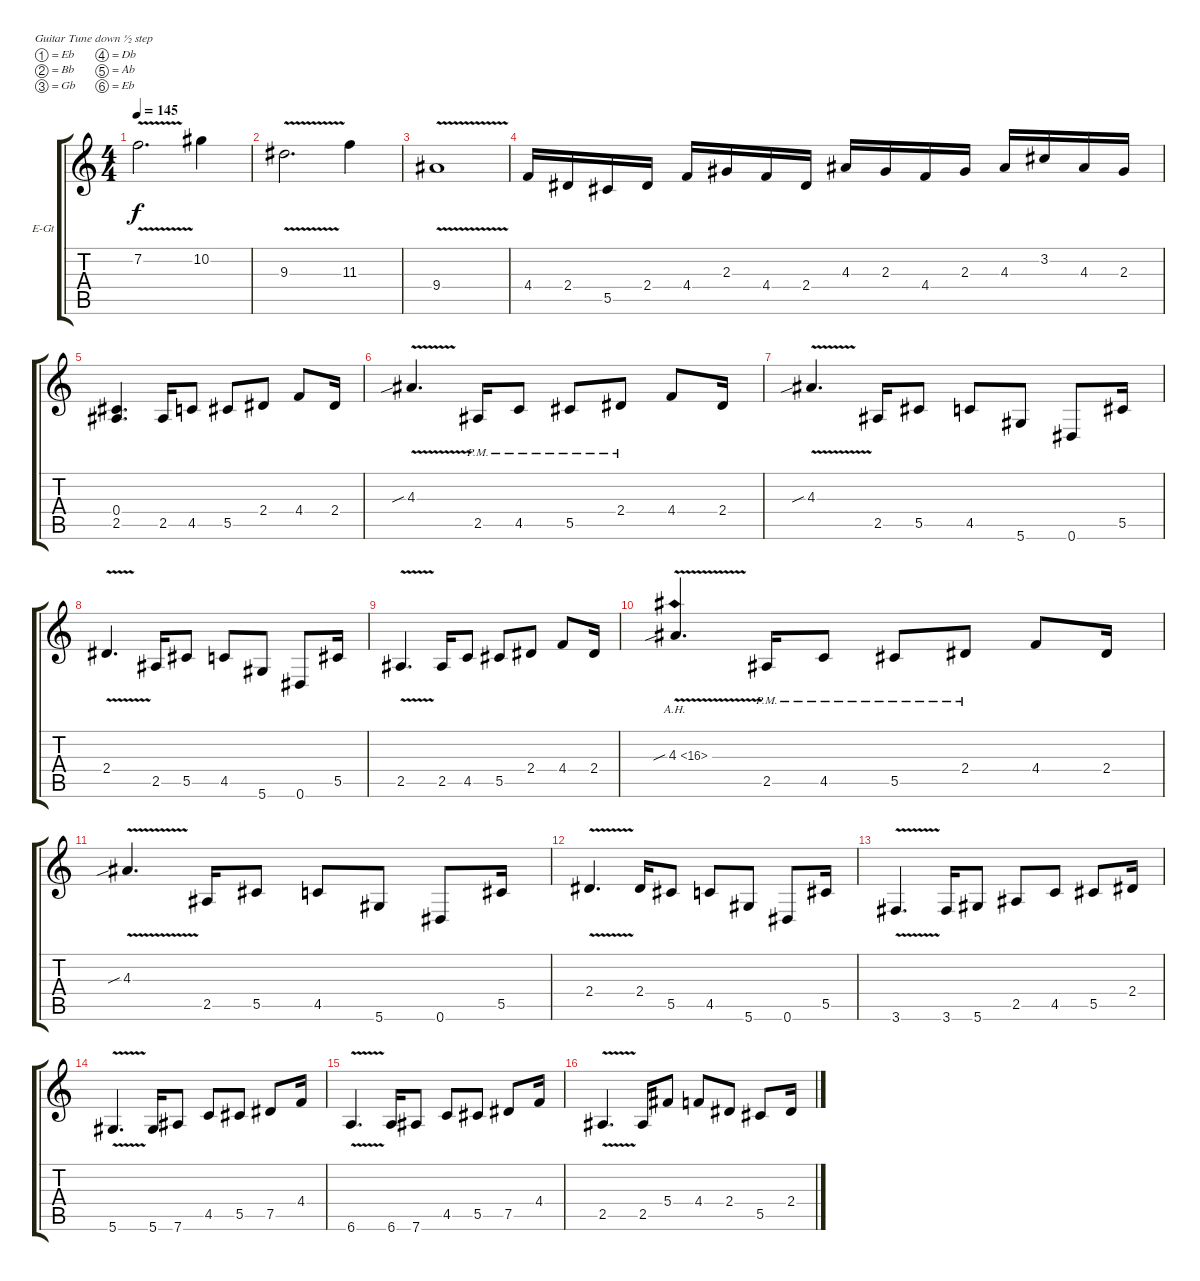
\defaultSystemsLayout 4
\bracketExtendMode groupsimilarinstruments
\firstSystemTrackNameOrientation horizontal
\otherSystemsTrackNameOrientation horizontal
\track ("Luke Hoskin" "E-Gt") {instrument distortionguitar}
\staff {score tabs}
\tuning (Eb4 Bb3 Gb3 Db3 Ab2 Eb2)
\ts (4 4)
\tempo 145
\clef g2
\ks c
7.2{v}.2{d dy f} 10.2.4 |
9.3{v}.2{d} 11.3.4 |
9.4{v}.1 |
4.4.16 2.4.16 5.5.16 2.4.16 4.4.16 2.3.16 4.4.16 2.4.16 4.3.16 2.3.16 4.4.16 2.3.16 4.3.16 3.2.16 4.3.16 2.3.16 |
(0.4 2.5).4{d} 2.5.16 4.5.8 5.5.8 2.4.8 4.4.8 2.4.16 |
4.3{v sib}.4{d} 2.5{pm}.16 4.5{pm}.8 5.5{pm}.8 2.4{pm}.8 4.4.8 2.4.16 |
4.3{v sib}.4{d} 2.5.16 5.5.8 4.5.8 5.6.8 0.6.8 5.5.16 |
2.4{v}.4{d} 2.5.16 5.5.8 4.5.8 5.6.8 0.6.8 5.5.16 |
2.5{v}.4{d} 2.5.16 4.5.8 5.5.8 2.4.8 4.4.8 2.4.16 |
4.3{ah 12 v sib}.4{d} 2.5{pm}.16 4.5{pm}.8 5.5{pm}.8 2.4{pm}.8 4.4.8 2.4.16 |
4.3{v sib}.4{d} 2.5.16 5.5.8 4.5.8 5.6.8 0.6.8 5.5.16 |
2.4{v}.4{d} 2.4.16 5.5.8 4.5.8 5.6.8 0.6.8 5.5.16 |
3.6{v}.4{d} 3.6.16 5.6.8 2.5.8 4.5.8 5.5.8 2.4.16 |
5.6{v}.4{d} 5.6.16 7.6.8 4.5.8 5.5.8 7.5.8 4.4.16 |
6.6{v}.4{d} 6.6.16 7.6.8 4.5.8 5.5.8 7.5.8 4.4.16 |
2.5{v}.4{d} 2.5.16 5.4.8 4.4.8 2.4.8 5.5.8 2.4.16
